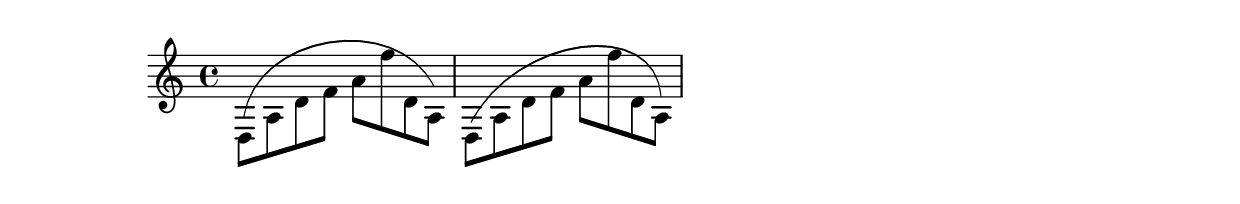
%% DO NOT EDIT this file manually; it is automatically
%% generated from LSR http://lsr.dsi.unimi.it
%% Make any changes in LSR itself, or in Documentation/snippets/new/ ,
%% and then run scripts/auxiliar/makelsr.py
%%
%% This file is in the public domain.
\version "2.17.15"

\header {
  lsrtags = "expressive-marks, tweaks-and-overrides"

  texidoc = "
Slurs can be made asymmetric to match an asymmetric pattern of notes
better.

"
  doctitle = "Asymmetric slurs"
} % begin verbatim


slurNotes = { d,8( a' d f a f' d, a) }

\relative c' {
  \stemDown
  \slurUp
  \slurNotes
  \once \override Slur.eccentricity = #3.0
  \slurNotes
}
